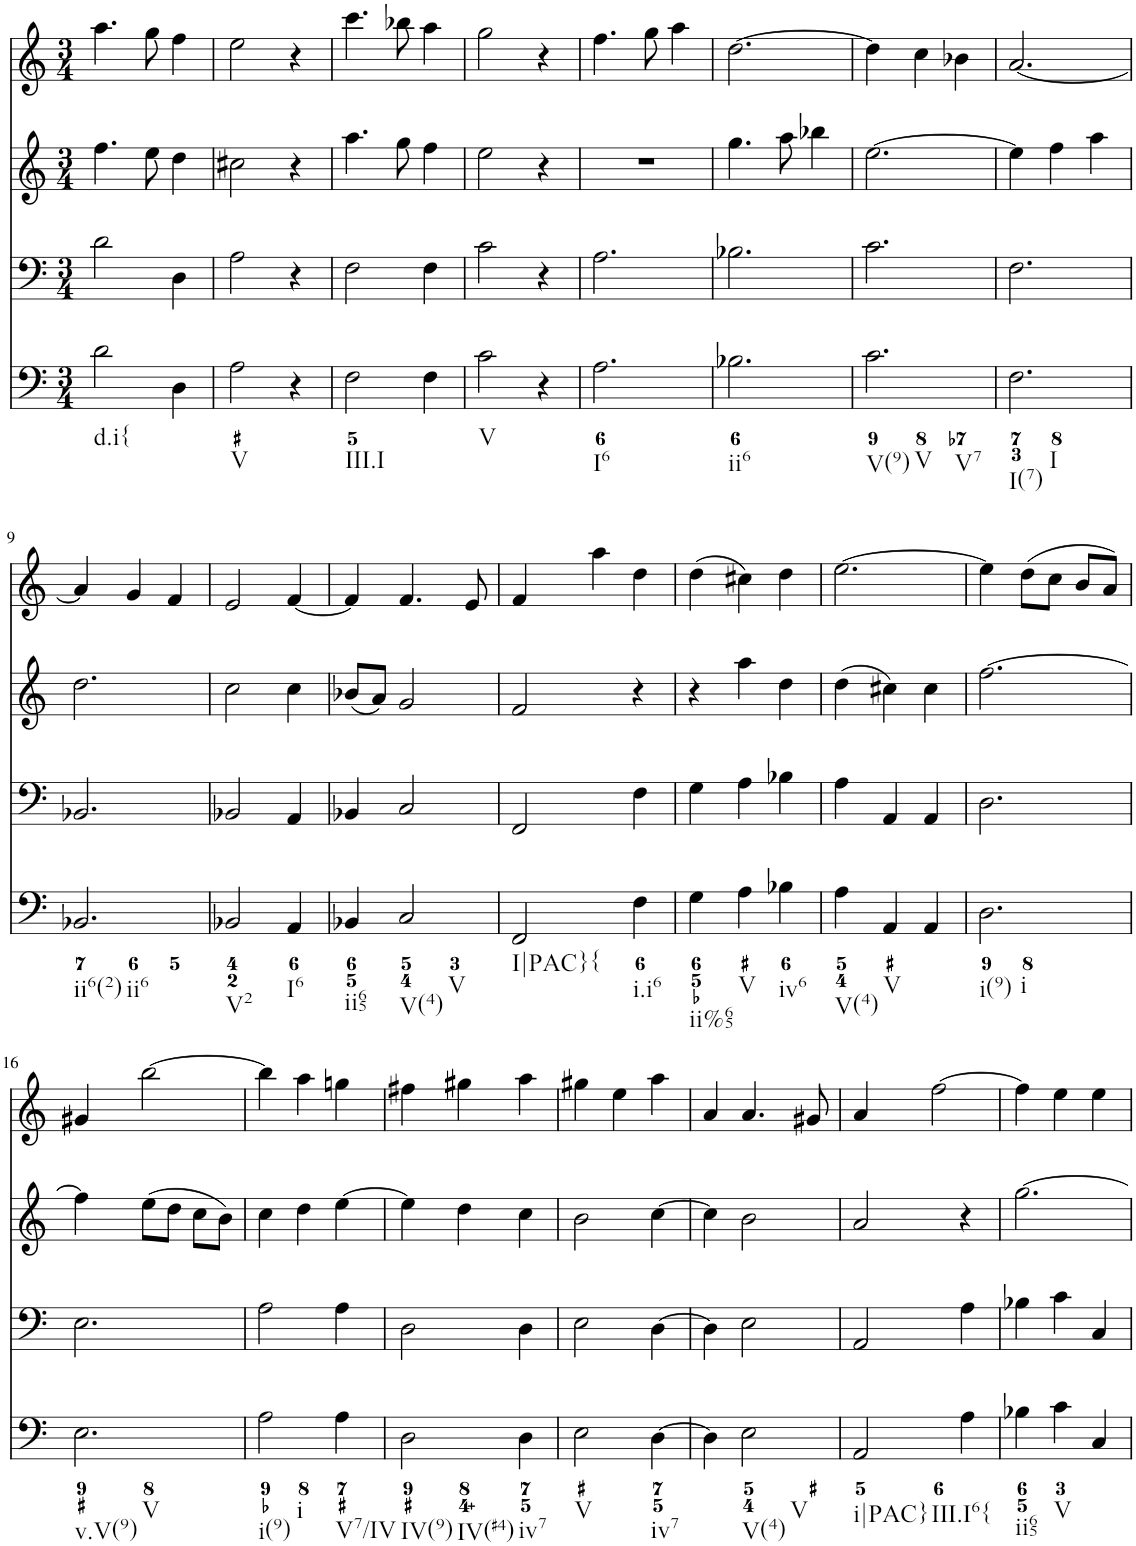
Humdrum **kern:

**kern	**kern	**kern	**kern
*part4	*part3	*part2	*part1
*staff4	*staff3	*staff2	*staff1
*I"Piano	*I"Piano	*I"Piano	*I"Piano
*I'Pno	*I'Pno	*I'Pno	*I'Pno
*clefF4	*clefF4	*clefG2	*clefG2
*k[]	*k[]	*k[]	*k[]
*M3/4	*M3/4	*M3/4	*M3/4
=1	=1	=1	=1
!LO:TX:b:t=d.i{	!	!	!
2d\	2d\	4.ff\	4.aa\
.	.	8ee\	8gg\
4D\	4D\	4dd\	4ff\
=2	=2	=2	=2
!LO:TX:b:t=V	!	!	!
2A\	2A\	2cc#X\	2ee\
4r	4r	4r	4r
=3	=3	=3	=3
!LO:TX:b:t=III.I	!	!	!
2F\	2F\	4.aa\	4.ccc\
.	.	8gg\	8bb-X\
4F\	4F\	4ff\	4aa\
=4	=4	=4	=4
!LO:TX:b:t=V	!	!	!
2c\	2c\	2ee\	2gg\
4r	4r	4r	4r
=5	=5	=5	=5
!LO:TX:b:t=I6	!	!	!
2.A\	2.A\	2.r	4.ff\
.	.	.	8gg\
.	.	.	4aa\
=6	=6	=6	=6
!LO:TX:b:t=ii6	!	!	!
2.B-X\	2.B-X\	4.gg\	[2.dd\
.	.	8aa\	.
.	.	4bb-X\	.
=7	=7	=7	=7
!LO:TX:b:t=V(9)	!	!	!
!LO:TX:b:t=V	!	!	!
!LO:TX:b:t=V7	!	!	!
2.c\	2.c\	[2.ee\	4dd\]
.	.	.	4cc\
.	.	.	4b-X\
=8	=8	=8	=8
!LO:TX:b:t=I(7)	!	!	!
!LO:TX:b:t=I	!	!	!
2.F\	2.F\	4ee\]	[2.a/
.	.	4ff\	.
.	.	4aa\	.
!!LO:LB:g=z
=9	=9	=9	=9
!LO:TX:b:t=ii6(2)	!	!	!
!LO:TX:b:t=ii6	!	!	!
2.BB-X/	2.BB-X/	2.dd\	4a/]
.	.	.	4g/
.	.	.	4f/
=10	=10	=10	=10
!LO:TX:b:t=V2	!	!	!
2BB-X/	2BB-X/	2cc\	2e/
!LO:TX:b:t=I6	!	!	!
4AA/	4AA/	4cc\	[4f/
=11	=11	=11	=11
!LO:TX:b:t=ii65	!	!	!
4BB-X/	4BB-X/	(8b-X/L	4f/]
.	.	8a/J)	.
!LO:TX:b:t=V(4)	!	!	!
!LO:TX:b:t=V	!	!	!
2C/	2C/	2g/	4.f/
.	.	.	8e/
=12	=12	=12	=12
!LO:TX:b:t=I|PAC}	!	!	!
!LO:TX:b:t={	!	!	!
2FF/	2FF/	2f/	4f/
.	.	.	4aa\
!LO:TX:b:t=i.i6	!	!	!
4F\	4F\	4r	4dd\
=13	=13	=13	=13
!LO:TX:b:t=ii%65	!	!	!
4G\	4G\	4r	(4dd\
!LO:TX:b:t=V	!	!	!
4A\	4A\	4aa\	4cc#X\)
!LO:TX:b:t=iv6	!	!	!
4B-X\	4B-X\	4dd\	4dd\
=14	=14	=14	=14
!LO:TX:b:t=V(4)	!	!	!
4A\	4A\	(4dd\	[2.ee\
!LO:TX:b:t=V	!	!	!
4AA/	4AA/	4cc#X\)	.
4AA/	4AA/	4cc#\	.
=15	=15	=15	=15
!LO:TX:b:t=i(9)	!	!	!
!LO:TX:b:t=i	!	!	!
2.D\	2.D\	[2.ff\	4ee\]
.	.	.	(8dd\L
.	.	.	8cc\J
.	.	.	8b/L
.	.	.	8a/J)
!!LO:LB:g=z
=16	=16	=16	=16
!LO:TX:b:t=v.V(9)	!	!	!
!LO:TX:b:t=V	!	!	!
2.E\	2.E\	4ff\]	4g#X/
.	.	(8ee\L	[2bb\
.	.	8dd\J	.
.	.	8cc\L	.
.	.	8b\J)	.
=17	=17	=17	=17
!LO:TX:b:t=i(9)	!	!	!
!LO:TX:b:t=i	!	!	!
2A\	2A\	4cc\	4bb\]
.	.	4dd\	4aa\
!LO:TX:b:t=V7/IV	!	!	!
4A\	4A\	[4ee\	4ggn\
=18	=18	=18	=18
!LO:TX:b:t=IV(9)	!	!	!
!LO:TX:b:t=IV(#4)	!	!	!
2D\	2D\	4ee\]	4ff#X\
.	.	4dd\	4gg#X\
!LO:TX:b:t=iv7	!	!	!
4D\	4D\	4cc\	4aa\
=19	=19	=19	=19
!LO:TX:b:t=V	!	!	!
2E\	2E\	2b\	4gg#X\
.	.	.	4ee\
!LO:TX:b:t=iv7	!	!	!
[4D\	[4D\	[4cc\	4aa\
=20	=20	=20	=20
4D\]	4D\]	4cc\]	4a/
!LO:TX:b:t=V(4)	!	!	!
!LO:TX:b:t=V	!	!	!
2E\	2E\	2b\	4.a/
.	.	.	8g#X/
=21	=21	=21	=21
!LO:TX:b:t=i|PAC}	!	!	!
!LO:TX:b:t=III.I6{	!	!	!
2AA/	2AA/	2a/	4a/
.	.	.	[2ff\
4A\	4A\	4r	.
=22	=22	=22	=22
!LO:TX:b:t=ii65	!	!	!
4B-X\	4B-X\	[2.gg\	4ff\]
!LO:TX:b:t=V	!	!	!
4c\	4c\	.	4ee\
4C/	4C/	.	4ee\
=	=	=	=
*-	*-	*-	*-
